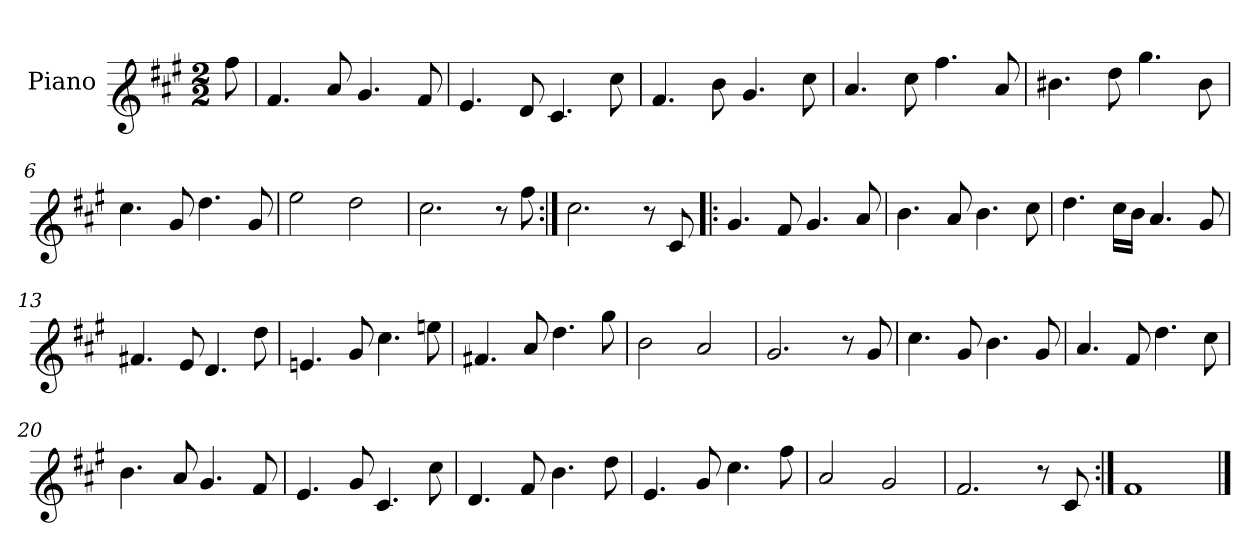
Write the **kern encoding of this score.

**kern
*part1
*staff1
*I"Piano
*I'Pno.
*clefG1
*k[f#c#g#]
*M2/2
=
8aa\
=1
4.a/
8cc#/
4.b/
8a/
=2
4.g#/
8f#/
4.e/
8ee\
=3
4.a/
8dd\
4.b/
8ee\
=4
4.cc#/
8ee\
4.aa\
8cc#/
=5
4.dd#X\
8ff#\
4.bb\
8dd#\
=6
4.ee\
8b/
4.ff#\
8b/
=7
2gg#\
2ff#\
!!LO:LB:g=z
=8
2.ee\
8r
8aa\
=9:|!
2.ee\
8r
8e/
=10!|:
4.b/
8a/
4.b/
8cc#/
=11
4.dd\
8cc#/
4.dd\
8ee\
=12
4.ff#\
16ee\LL
16dd\JJ
4.cc#/
8b/
=13
4.a#X/
8g#/
4.f#/
8ff#\
=14
4.gn/
8b/
4.ee\
8ggn\
!!LO:LB:g=z
=15
4.a#X/
8cc#/
4.ff#\
8bb\
=16
2dd\
2cc#/
=17
2.b/
8r
8b/
=18
4.ee\
8b/
4.dd\
8b/
=19
4.cc#/
8a/
4.ff#\
8ee\
=20
4.dd\
8cc#/
4.b/
8a/
=21
4.g#/
8b/
4.e/
8ee\
!!LO:LB:g=z
=22
4.f#/
8a/
4.dd\
8ff#\
=23
4.g#/
8b/
4.ee\
8aa\
=24
2cc#/
2b/
=25
2.a/
8r
8e/
=26:|!
1a
==
*-
